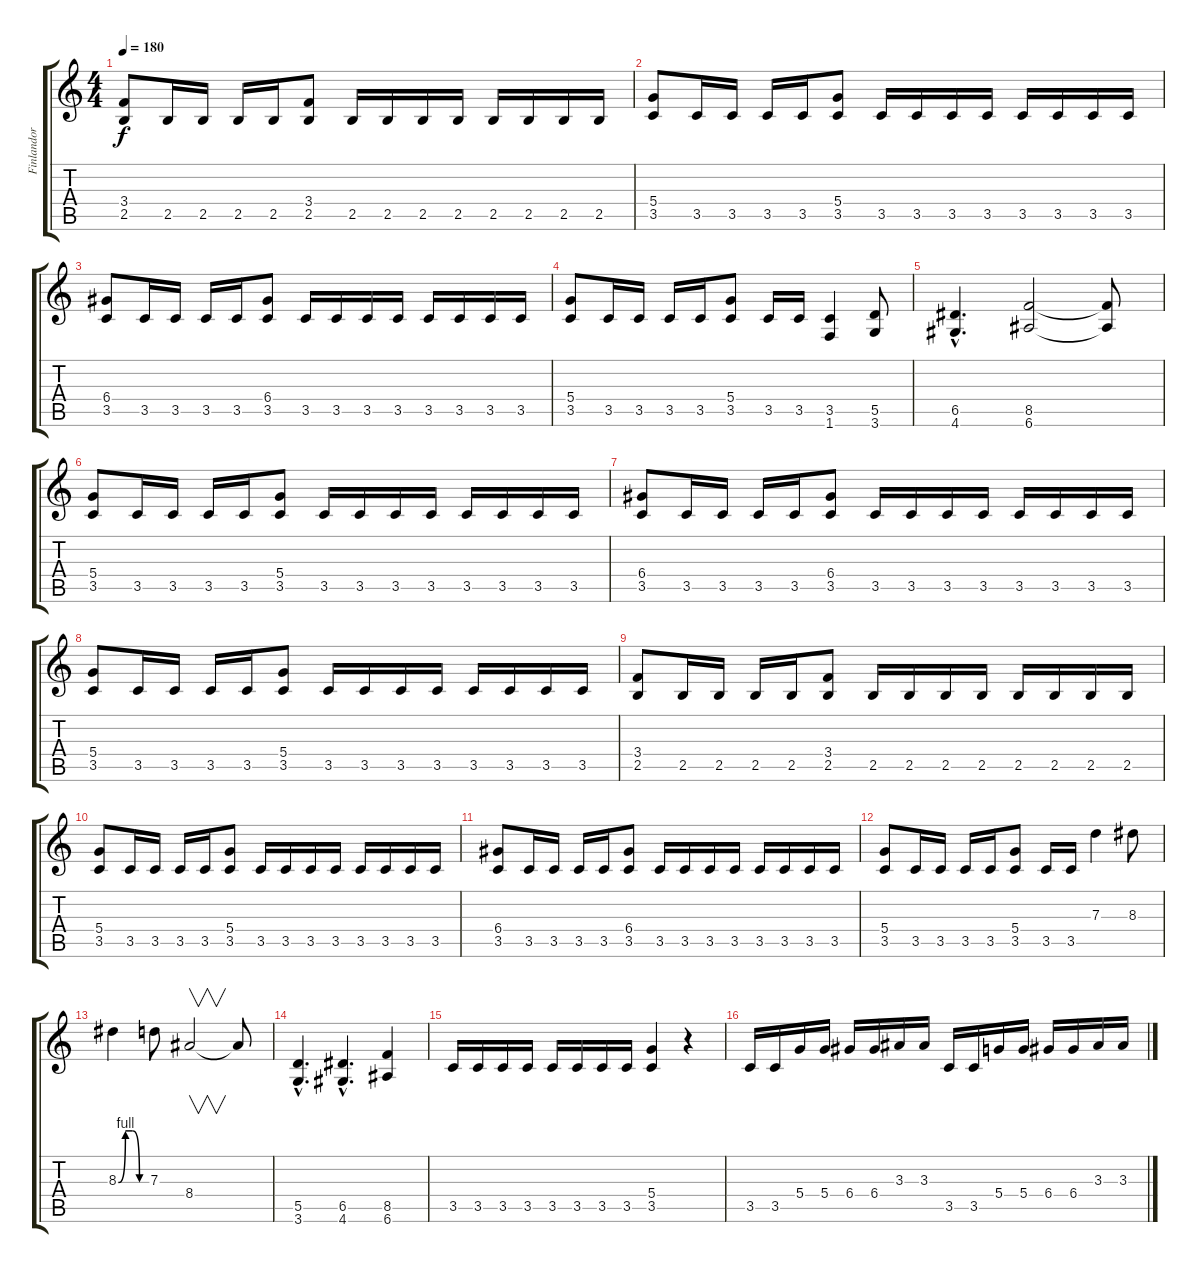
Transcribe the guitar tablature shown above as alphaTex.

\track ("Finlandor" "Finlandor") {instrument distortionguitar}
\staff {score tabs}
\tuning (E4 B3 G3 D3 A2 E2) {hide}
\ts (4 4)
\tempo 180
\clef g2
\ks c
(3.4 2.5).8{dy f} 2.5.16 2.5.16 2.5.16 2.5.16 (3.4 2.5).8 2.5.16 2.5.16 2.5.16 2.5.16 2.5.16 2.5.16 2.5.16 2.5.16 |
(5.4 3.5).8 3.5.16 3.5.16 3.5.16 3.5.16 (5.4 3.5).8 3.5.16 3.5.16 3.5.16 3.5.16 3.5.16 3.5.16 3.5.16 3.5.16 |
(6.4 3.5).8 3.5.16 3.5.16 3.5.16 3.5.16 (6.4 3.5).8 3.5.16 3.5.16 3.5.16 3.5.16 3.5.16 3.5.16 3.5.16 3.5.16 |
(5.4 3.5).8 3.5.16 3.5.16 3.5.16 3.5.16 (5.4 3.5).8 3.5.16 3.5.16 (3.5 1.6).4 (5.5 3.6).8 |
(6.5{hac} 4.6{hac}).4{d} (8.5 6.6).2 (8.5{t} 6.6{t}).8 |
(5.4 3.5).8 3.5.16 3.5.16 3.5.16 3.5.16 (5.4 3.5).8 3.5.16 3.5.16 3.5.16 3.5.16 3.5.16 3.5.16 3.5.16 3.5.16 |
(6.4 3.5).8 3.5.16 3.5.16 3.5.16 3.5.16 (6.4 3.5).8 3.5.16 3.5.16 3.5.16 3.5.16 3.5.16 3.5.16 3.5.16 3.5.16 |
(5.4 3.5).8 3.5.16 3.5.16 3.5.16 3.5.16 (5.4 3.5).8 3.5.16 3.5.16 3.5.16 3.5.16 3.5.16 3.5.16 3.5.16 3.5.16 |
(3.4 2.5).8 2.5.16 2.5.16 2.5.16 2.5.16 (3.4 2.5).8 2.5.16 2.5.16 2.5.16 2.5.16 2.5.16 2.5.16 2.5.16 2.5.16 |
(5.4 3.5).8 3.5.16 3.5.16 3.5.16 3.5.16 (5.4 3.5).8 3.5.16 3.5.16 3.5.16 3.5.16 3.5.16 3.5.16 3.5.16 3.5.16 |
(6.4 3.5).8 3.5.16 3.5.16 3.5.16 3.5.16 (6.4 3.5).8 3.5.16 3.5.16 3.5.16 3.5.16 3.5.16 3.5.16 3.5.16 3.5.16 |
(5.4 3.5).8 3.5.16 3.5.16 3.5.16 3.5.16 (5.4 3.5).8 3.5.16 3.5.16 7.3.4 8.3.8 |
8.3{be (custom 0 0 15 4 30 4 45 0 60 0)}.4 7.3.8 8.4.2{v} 8.4{t}.8 |
(5.5{hac} 3.6{hac}).4{d} (6.5{hac} 4.6{hac}).4{d} (8.5 6.6).4 |
3.5.16 3.5.16 3.5.16 3.5.16 3.5.16 3.5.16 3.5.16 3.5.16 (5.4 3.5).4 r.4 |
3.5.16 3.5.16 5.4.16 5.4.16 6.4.16 6.4.16 3.3.16 3.3.16 3.5.16 3.5.16 5.4.16 5.4.16 6.4.16 6.4.16 3.3.16 3.3.16
